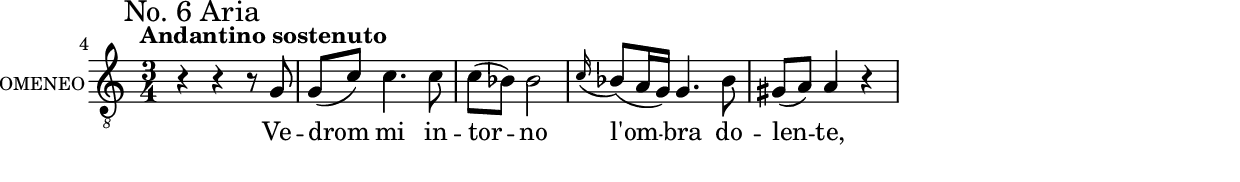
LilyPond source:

\version "2.18.2"

\include "lilypond-book-preamble.ly"

\paper {
  % #(set-paper-size "a4")
  top-margin = 10
}

\header {
  % title = "Idomeneo"
  % composer = "W. A. Mozart"
  % opus = "KV. 366"
}

\new Staff \with {
  vocalName = \markup \smallCaps Idomeneo
}
\relative c' {
  \mark \markup "No. 6 Aria"
  \clef "treble_8"
  \key c \major
  \time 3/4
  \tempo "Andantino sostenuto"
  \autoBeamOff
  \set Score.currentBarNumber = #4
  \bar ""
  r4 r r8 g | g8([ c)] c4. c8 | c8([ bes)] bes2 | 
  \appoggiatura c16 bes8([ a16 g)] g4. bes8 | gis8([ a)] a4 r
}
\addlyrics {
  Ve -- | drom mi in -- | tor -- no 
  l'om -- bra do -- | len -- te,
}